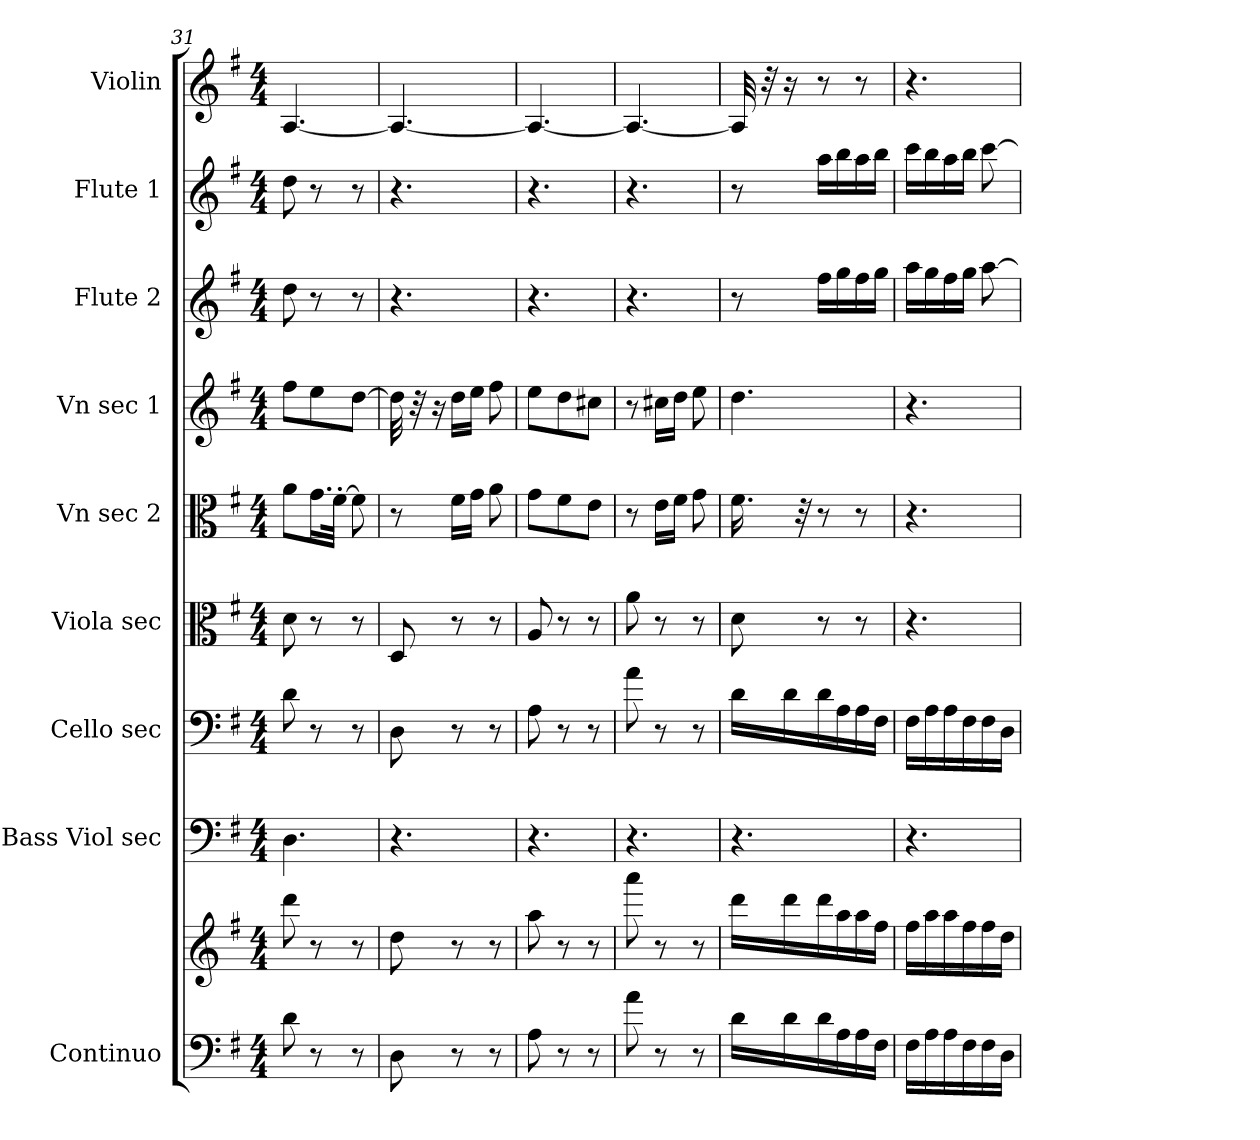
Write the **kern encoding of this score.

**kern	**kern	**kern	**kern	**kern	**kern	**kern	**kern	**kern	**kern
*part9	*part9	*part8	*part7	*part6	*part5	*part4	*part3	*part2	*part1
*staff10	*staff9	*staff8	*staff7	*staff6	*staff5	*staff4	*staff3	*staff2	*staff1
*I"Continuo	*	*I"Bass Viol sec	*I"Cello sec	*I"Viola sec	*I"Vn sec 2	*I"Vn sec 1	*I"Flute 2	*I"Flute 1	*I"Violin
*I'Continuo	*	*I'Bass Viol sec	*I'Cello sec	*I'Viola sec	*I'Vn sec 2	*I'Vn sec 1	*I'Flute 2	*I'Flute 1	*I'Violin
!!LO:PB:g=z
*clefF4	*clefG2	*clefF4	*clefF4	*clefC3	*clefC3	*clefG2	*clefG2	*clefG2	*clefG2
*	*	*ITrd7c12	*	*	*	*	*	*	*
*k[f#]	*k[f#]	*k[f#]	*k[f#]	*k[f#]	*k[f#]	*k[f#]	*k[f#]	*k[f#]	*k[f#]
*G:	*G:	*G:	*G:	*G:	*G:	*G:	*G:	*G:	*G:
*M4/4	*M4/4	*M4/4	*M4/4	*M4/4	*M4/4	*M4/4	*M4/4	*M4/4	*M4/4
=31	=31	=31	=31	=31	=31	=31	=31	=31	=31
8d\	8ddd\	4.DD\	8d\	8d\	8a\L	8ff#\L	8dd\	8dd\	[4.A/
8r	8r	.	8r	8r	16.g\L	8ee\	8r	8r	.
.	.	.	.	.	[32f#'\JJk	.	.	.	.
8r	8r	.	8r	8r	8f#\]	[8dd\J	8r	8r	.
=32	=32	=32	=32	=32	=32	=32	=32	=32	=32
8D\	8dd\	4.r	8D\	8D/	8r	32dd\]	4.r	4.r	4.A/_
.	.	.	.	.	.	32r	.	.	.
.	.	.	.	.	.	16r	.	.	.
8r	8r	.	8r	8r	16f#\LL	16dd\LL	.	.	.
.	.	.	.	.	16g\JJ	16ee\JJ	.	.	.
8r	8r	.	8r	8r	8a\	8ff#\	.	.	.
=33	=33	=33	=33	=33	=33	=33	=33	=33	=33
8A\	8aa\	4.r	8A\	8A/	8g\L	8ee\L	4.r	4.r	4.A/_
8r	8r	.	8r	8r	8f#\	8dd\	.	.	.
8r	8r	.	8r	8r	8e\J	8cc#X\J	.	.	.
=34	=34	=34	=34	=34	=34	=34	=34	=34	=34
8a\	8aaa\	4.r	8a\	8a\	8r	8r	4.r	4.r	4.A/_
8r	8r	.	8r	8r	16e\LL	16cc#X\LL	.	.	.
.	.	.	.	.	16f#\JJ	16dd\JJ	.	.	.
8r	8r	.	8r	8r	8g\	8ee\	.	.	.
=35	=35	=35	=35	=35	=35	=35	=35	=35	=35
16d\LL	16ddd\LL	4.r	16d\LL	8d\	16.f#\	4.dd\	8r	8r	32A/]
.	.	.	.	.	.	.	.	.	32r
16d\	16ddd\	.	16d\	.	.	.	.	.	16r
.	.	.	.	.	32r	.	.	.	.
16d\	16ddd\	.	16d\	8r	8r	.	16ff#\LL	16aa\LL	8r
16A\	16aa\	.	16A\	.	.	.	16gg\	16bb\	.
16A\	16aa\	.	16A\	8r	8r	.	16ff#\	16aa\	8r
16F#\JJ	16ff#\JJ	.	16F#\JJ	.	.	.	16gg\JJ	16bb\JJ	.
!!LO:PB:g=z
=36	=36	=36	=36	=36	=36	=36	=36	=36	=36
16F#\LL	16ff#\LL	4.r	16F#\LL	4.r	4.r	4.r	16aa\LL	16ccc\LL	4.r
16A\	16aa\	.	16A\	.	.	.	16gg\	16bb\	.
16A\	16aa\	.	16A\	.	.	.	16ff#\	16aa\	.
16F#\	16ff#\	.	16F#\	.	.	.	16gg\JJ	16bb\JJ	.
16F#\	16ff#\	.	16F#\	.	.	.	[8aa\	[8ccc\	.
16D\JJ	16dd\JJ	.	16D\JJ	.	.	.	.	.	.
=	=	=	=	=	=	=	=	=	=
*-	*-	*-	*-	*-	*-	*-	*-	*-	*-
